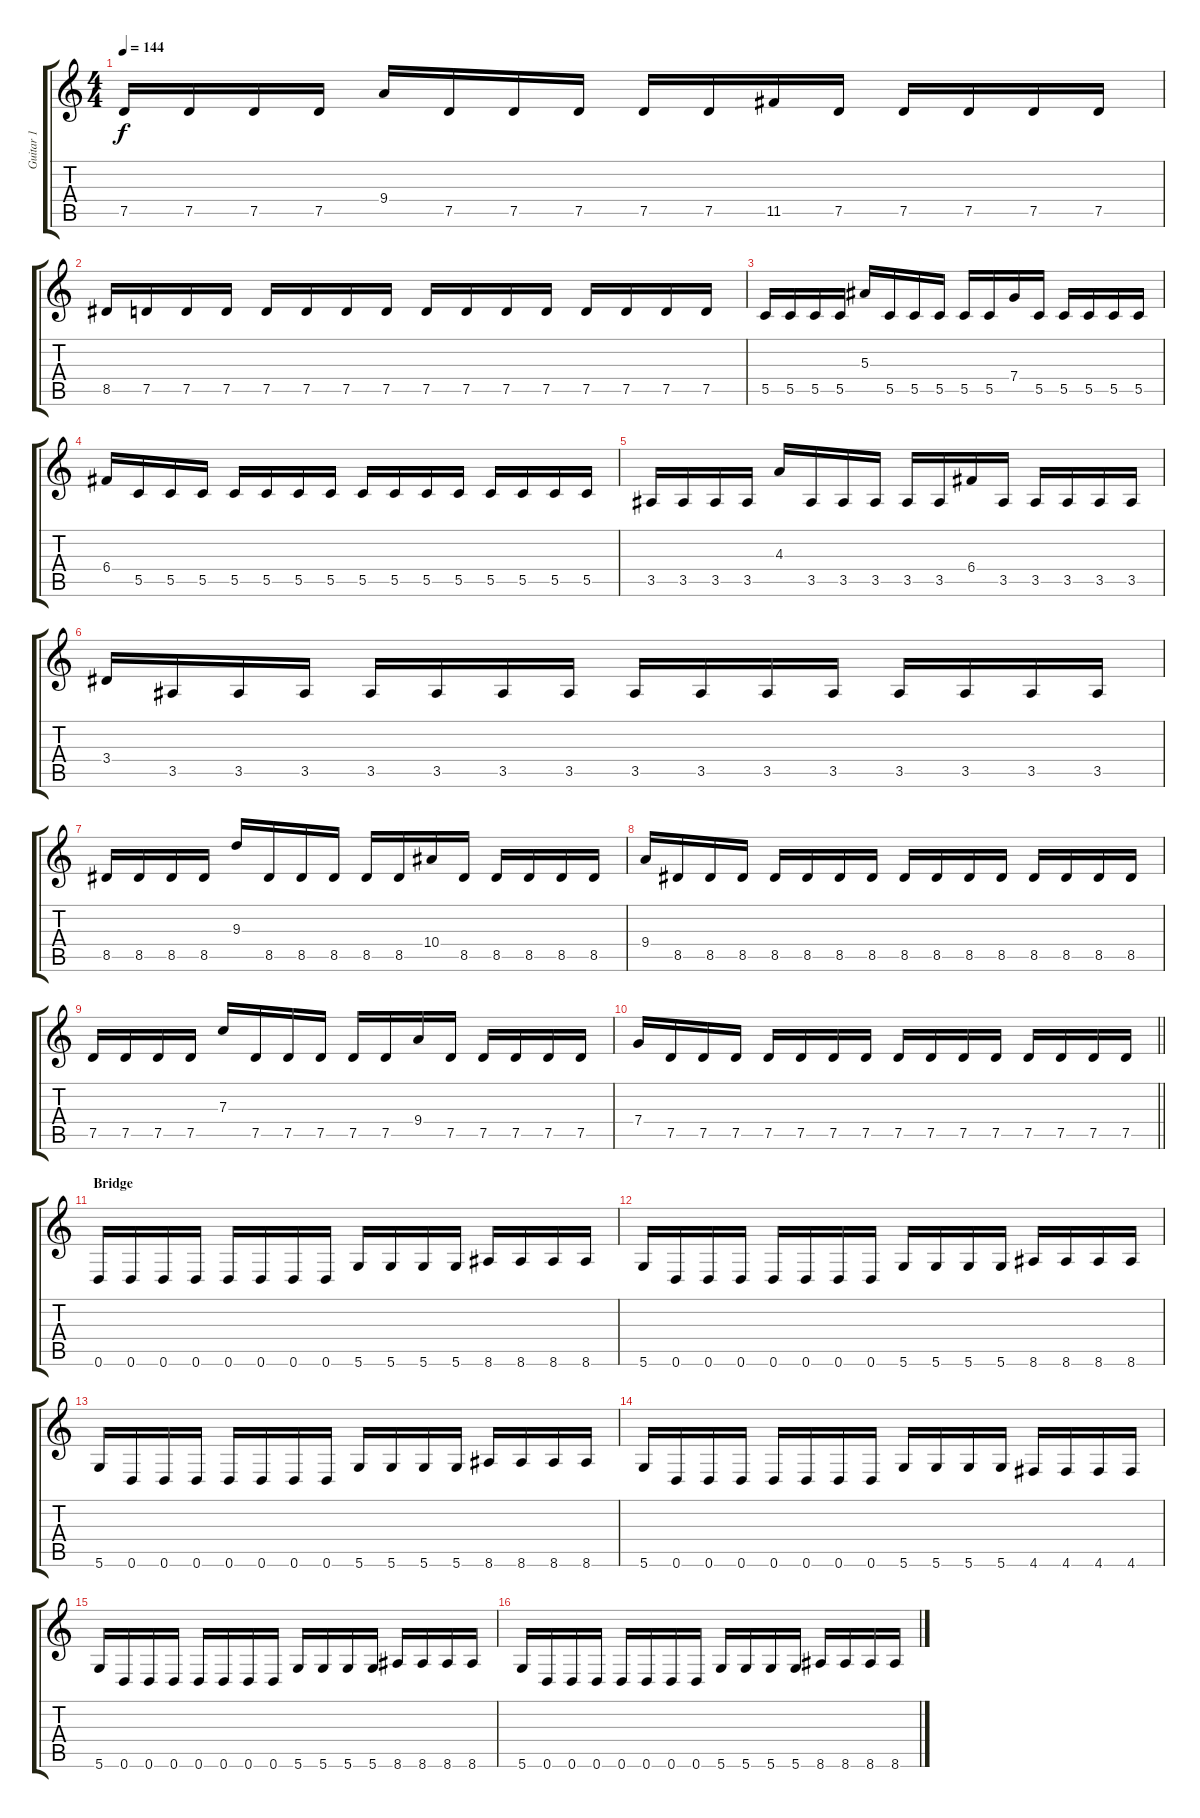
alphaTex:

\track ("Guitar 1" "Guitar 1") {instrument distortionguitar}
\staff {score tabs}
\tuning (D4 A3 F3 C3 G2 D2) {hide}
\ts (4 4)
\tempo 144
\clef g2
\ks c
7.5.16{dy f} 7.5.16 7.5.16 7.5.16 9.4.16 7.5.16 7.5.16 7.5.16 7.5.16 7.5.16 11.5.16 7.5.16 7.5.16 7.5.16 7.5.16 7.5.16 |
8.5.16 7.5.16 7.5.16 7.5.16 7.5.16 7.5.16 7.5.16 7.5.16 7.5.16 7.5.16 7.5.16 7.5.16 7.5.16 7.5.16 7.5.16 7.5.16 |
5.5.16 5.5.16 5.5.16 5.5.16 5.3.16 5.5.16 5.5.16 5.5.16 5.5.16 5.5.16 7.4.16 5.5.16 5.5.16 5.5.16 5.5.16 5.5.16 |
6.4.16 5.5.16 5.5.16 5.5.16 5.5.16 5.5.16 5.5.16 5.5.16 5.5.16 5.5.16 5.5.16 5.5.16 5.5.16 5.5.16 5.5.16 5.5.16 |
3.5.16 3.5.16 3.5.16 3.5.16 4.3.16 3.5.16 3.5.16 3.5.16 3.5.16 3.5.16 6.4.16 3.5.16 3.5.16 3.5.16 3.5.16 3.5.16 |
3.4.16 3.5.16 3.5.16 3.5.16 3.5.16 3.5.16 3.5.16 3.5.16 3.5.16 3.5.16 3.5.16 3.5.16 3.5.16 3.5.16 3.5.16 3.5.16 |
8.5.16 8.5.16 8.5.16 8.5.16 9.3.16 8.5.16 8.5.16 8.5.16 8.5.16 8.5.16 10.4.16 8.5.16 8.5.16 8.5.16 8.5.16 8.5.16 |
9.4.16 8.5.16 8.5.16 8.5.16 8.5.16 8.5.16 8.5.16 8.5.16 8.5.16 8.5.16 8.5.16 8.5.16 8.5.16 8.5.16 8.5.16 8.5.16 |
7.5.16 7.5.16 7.5.16 7.5.16 7.3.16 7.5.16 7.5.16 7.5.16 7.5.16 7.5.16 9.4.16 7.5.16 7.5.16 7.5.16 7.5.16 7.5.16 |
\barLineRight lightlight
7.4.16 7.5.16 7.5.16 7.5.16 7.5.16 7.5.16 7.5.16 7.5.16 7.5.16 7.5.16 7.5.16 7.5.16 7.5.16 7.5.16 7.5.16 7.5.16 |
\section ("" "Bridge")
0.6.16 0.6.16 0.6.16 0.6.16 0.6.16 0.6.16 0.6.16 0.6.16 5.6.16 5.6.16 5.6.16 5.6.16 8.6.16 8.6.16 8.6.16 8.6.16 |
5.6.16 0.6.16 0.6.16 0.6.16 0.6.16 0.6.16 0.6.16 0.6.16 5.6.16 5.6.16 5.6.16 5.6.16 8.6.16 8.6.16 8.6.16 8.6.16 |
5.6.16 0.6.16 0.6.16 0.6.16 0.6.16 0.6.16 0.6.16 0.6.16 5.6.16 5.6.16 5.6.16 5.6.16 8.6.16 8.6.16 8.6.16 8.6.16 |
5.6.16 0.6.16 0.6.16 0.6.16 0.6.16 0.6.16 0.6.16 0.6.16 5.6.16 5.6.16 5.6.16 5.6.16 4.6.16 4.6.16 4.6.16 4.6.16 |
5.6.16 0.6.16 0.6.16 0.6.16 0.6.16 0.6.16 0.6.16 0.6.16 5.6.16 5.6.16 5.6.16 5.6.16 8.6.16 8.6.16 8.6.16 8.6.16 |
5.6.16 0.6.16 0.6.16 0.6.16 0.6.16 0.6.16 0.6.16 0.6.16 5.6.16 5.6.16 5.6.16 5.6.16 8.6.16 8.6.16 8.6.16 8.6.16
